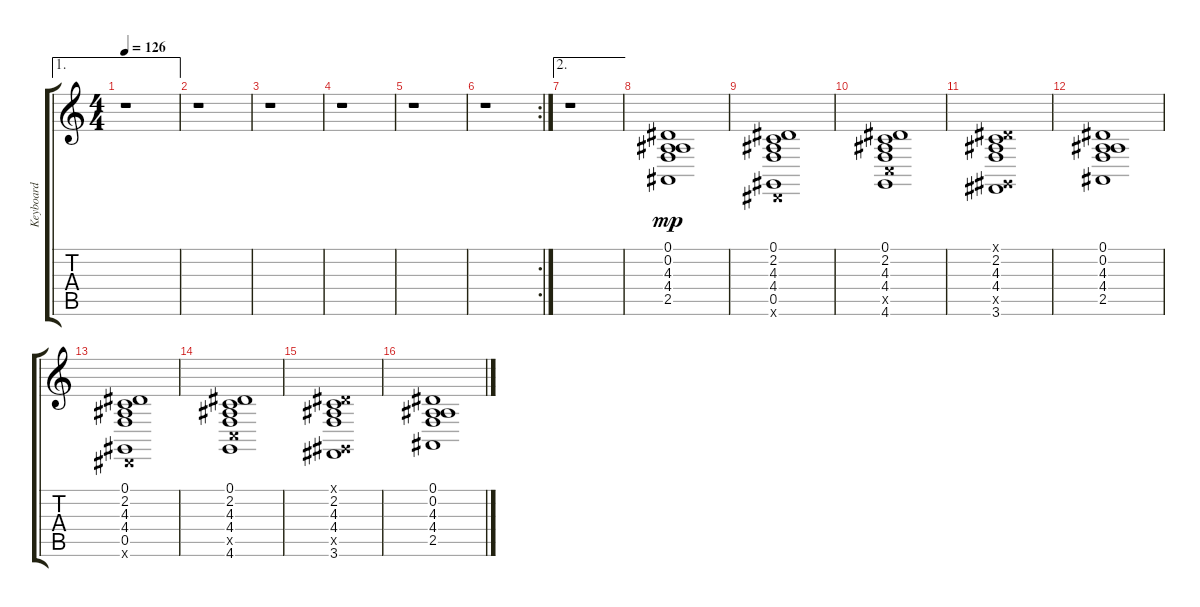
\track ("Keyboard" "Keyboard") {instrument churchorgan}
\staff {score tabs}
\tuning (Eb4 Bb3 Gb3 Db3 Ab2 Eb2) {hide}
\ae 1
\ts (4 4)
\tempo 126
\clef g2
\ks c
r.1{dy mp} |
r.1 |
r.1 |
r.1 |
r.1 |
\rc 2
r.1 |
\ae 2
r.1 |
(0.1 0.2 4.3 4.4 2.5).1 |
(0.1 2.2 4.3 4.4 0.5 0.6{x}).1 |
(0.1 2.2 4.3 4.4 4.5{x} 4.6).1 |
(0.1{x} 2.2 4.3 4.4 0.5{x} 3.6).1 |
(0.1 0.2 4.3 4.4 2.5).1 |
(0.1 2.2 4.3 4.4 0.5 0.6{x}).1 |
(0.1 2.2 4.3 4.4 4.5{x} 4.6).1 |
(0.1{x} 2.2 4.3 4.4 0.5{x} 3.6).1 |
(0.1 0.2 4.3 4.4 2.5).1
